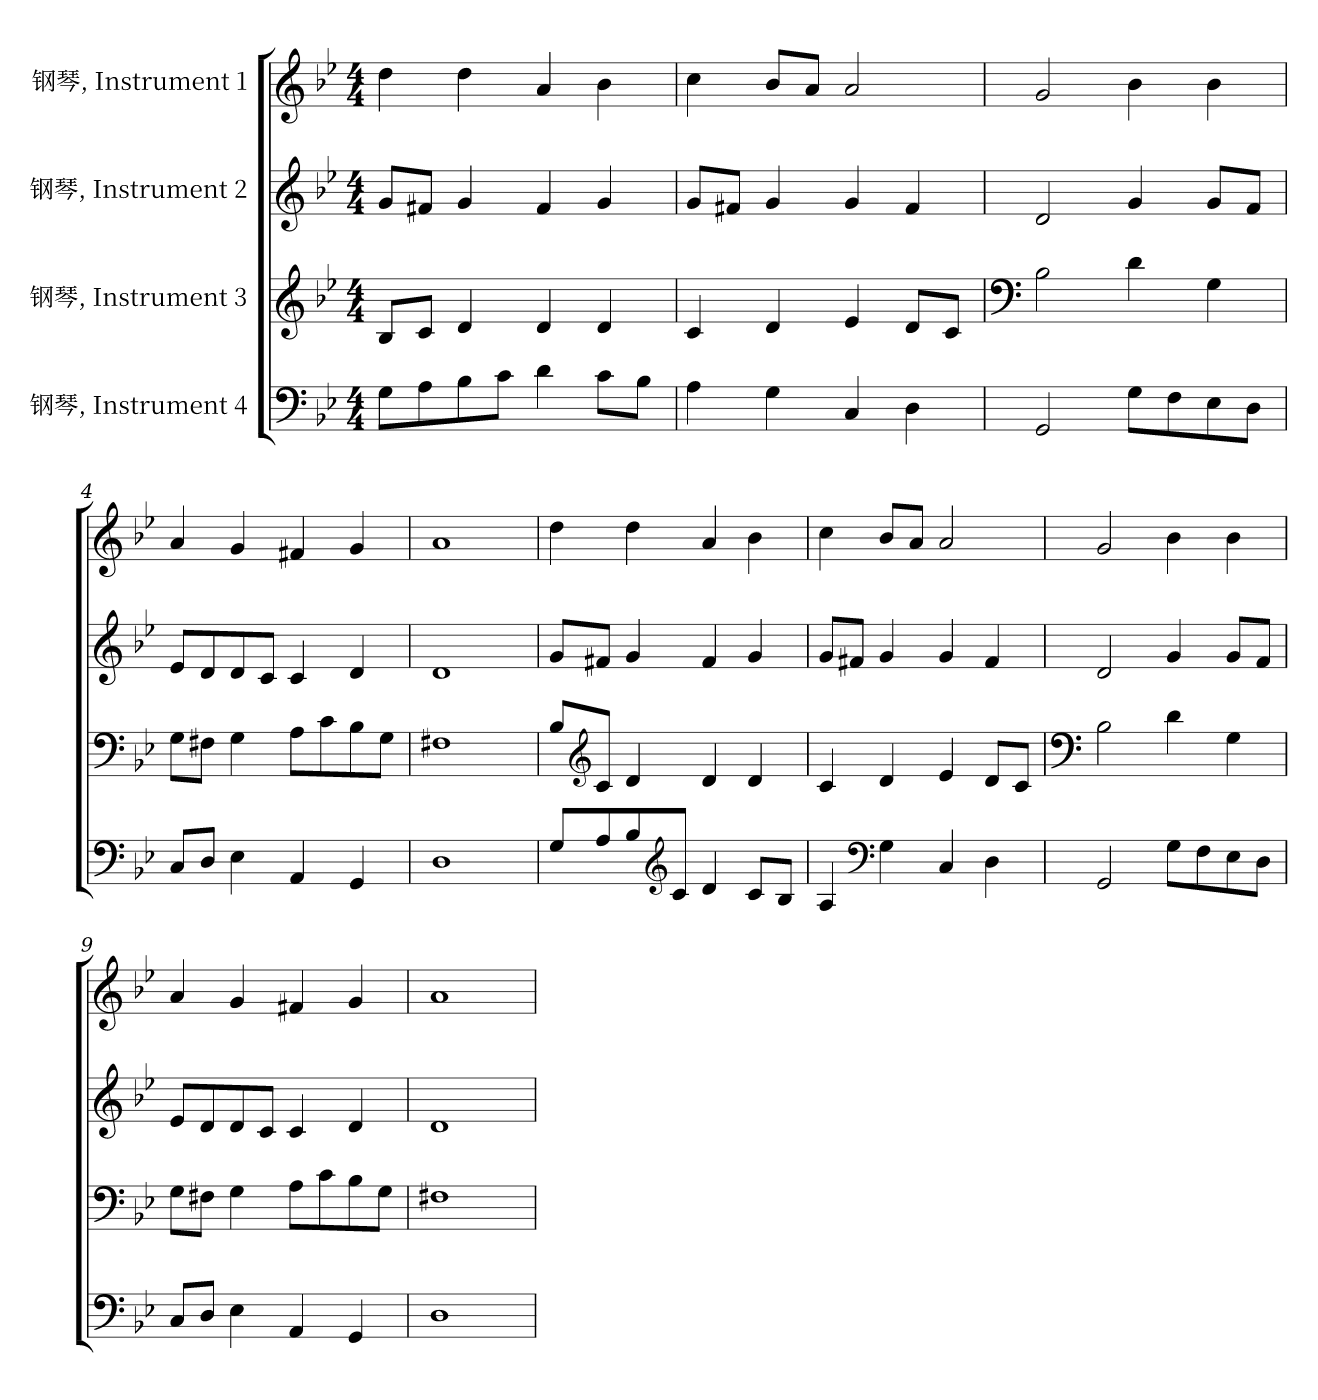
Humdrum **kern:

**kern	**kern	**kern	**kern
*part4	*part3	*part2	*part1
*staff4	*staff3	*staff2	*staff1
*I"钢琴, Instrument 4	*I"钢琴, Instrument 3	*I"钢琴, Instrument 2	*I"钢琴, Instrument 1
*clefF4	*clefG2	*clefG2	*clefG2
*k[b-e-]	*k[b-e-]	*k[b-e-]	*k[b-e-]
*M4/4	*M4/4	*M4/4	*M4/4
*MM96	*MM96	*MM96	*MM96
=1	=1	=1	=1
8G\L	8B-/L	8g/L	4dd\
8A\	8c/J	8f#X/J	.
8B-\	4d/	4g/	4dd\
8c\J	.	.	.
4d\	4d/	4f#/	4a/
8c\L	4d/	4g/	4b-\
8B-\J	.	.	.
=2	=2	=2	=2
4A\	4c/	8g/L	4cc\
.	.	8f#X/J	.
4G\	4d/	4g/	8b-/L
.	.	.	8a/J
4C/	4e-/	4g/	2a/
4D\	8d/L	4f#/	.
.	8c/J	.	.
=3	=3	=3	=3
*	*clefF4	*	*
2GG/	2B-\	2d/	2g/
8G\L	4d\	4g/	4b-\
8F\	.	.	.
8E-\	4G\	8g/L	4b-\
8D\J	.	8f/J	.
=4	=4	=4	=4
8C/L	8G\L	8e-/L	4a/
8D/J	8F#X\J	8d/	.
4E-\	4G\	8d/	4g/
.	.	8c/J	.
4AA/	8A\L	4c/	4f#X/
.	8c\	.	.
4GG/	8B-\	4d/	4g/
.	8G\J	.	.
!!LO:LB:g=z
=5	=5	=5	=5
1D	1F#X	1d	1a
=6	=6	=6	=6
8G/L	8B-/L	8g/L	4dd\
*	*clefG2	*	*
8A/	8c/J	8f#X/J	.
8B-/	4d/	4g/	4dd\
*clefG2	*	*	*
8c/J	.	.	.
4d/	4d/	4f#/	4a/
8c/L	4d/	4g/	4b-\
8B-/J	.	.	.
=7	=7	=7	=7
4A/	4c/	8g/L	4cc\
.	.	8f#X/J	.
*clefF4	*	*	*
4G\	4d/	4g/	8b-/L
.	.	.	8a/J
4C/	4e-/	4g/	2a/
4D\	8d/L	4f#/	.
.	8c/J	.	.
=8	=8	=8	=8
*	*clefF4	*	*
2GG/	2B-\	2d/	2g/
8G\L	4d\	4g/	4b-\
8F\	.	.	.
8E-\	4G\	8g/L	4b-\
8D\J	.	8f/J	.
=9	=9	=9	=9
8C/L	8G\L	8e-/L	4a/
8D/J	8F#X\J	8d/	.
4E-\	4G\	8d/	4g/
.	.	8c/J	.
4AA/	8A\L	4c/	4f#X/
.	8c\	.	.
4GG/	8B-\	4d/	4g/
.	8G\J	.	.
!!LO:LB:g=z
=10	=10	=10	=10
1D	1F#X	1d	1a
=	=	=	=
*-	*-	*-	*-
